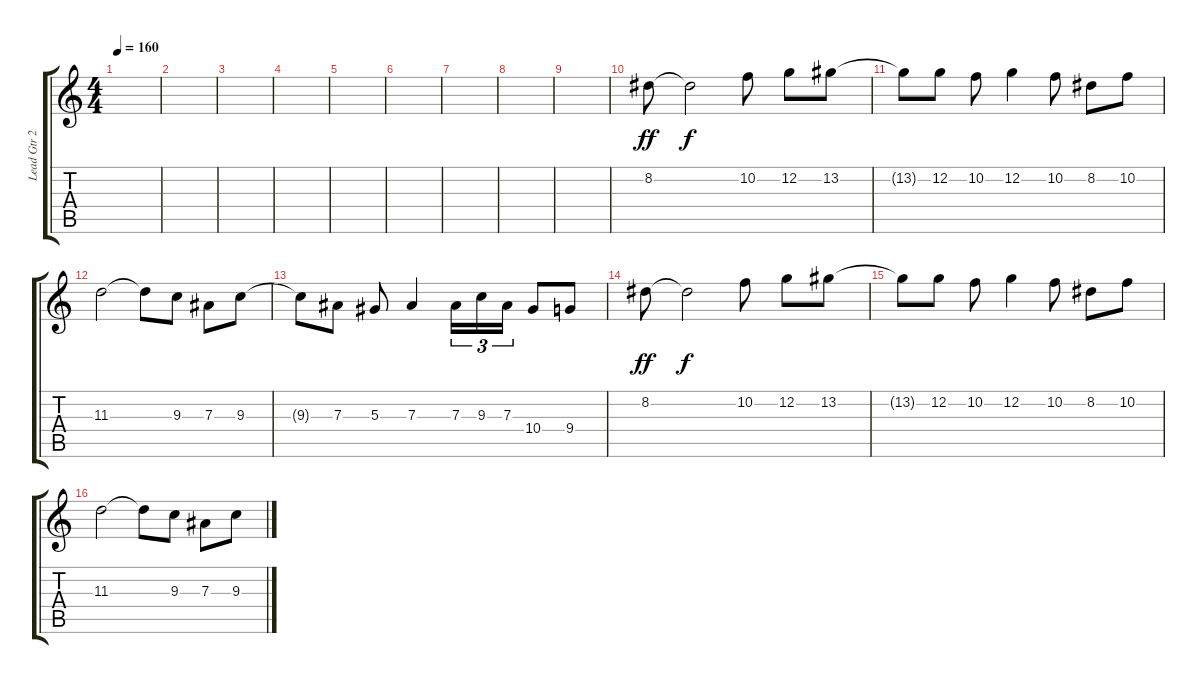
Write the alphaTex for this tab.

\track ("Lead Gtr 2" "Lead Gtr 2") {instrument distortionguitar}
\staff {score tabs}
\tuning (C4 G3 Eb3 Bb2 F2 C2) {hide}
\ts (4 4)
\tempo 160
\clef g2
\ks c
|
|
|
|
|
|
|
|
|
8.2.8{dy ff} 8.2{t}.2{dy f} 10.2.8 12.2.8 13.2.8 |
13.2{t}.8 12.2.8 10.2.8 12.2.4 10.2.8 8.2.8 10.2.8 |
11.3.2 11.3{t}.8 9.3.8 7.3.8 9.3.8 |
9.3{t}.8 7.3.8 5.3.8 7.3.4 7.3.16{tu (3 2)} 9.3.16{tu (3 2)} 7.3.16{tu (3 2)} 10.4.8 9.4.8 |
8.2.8{dy ff} 8.2{t}.2{dy f} 10.2.8 12.2.8 13.2.8 |
13.2{t}.8 12.2.8 10.2.8 12.2.4 10.2.8 8.2.8 10.2.8 |
11.3.2 11.3{t}.8 9.3.8 7.3.8 9.3.8
